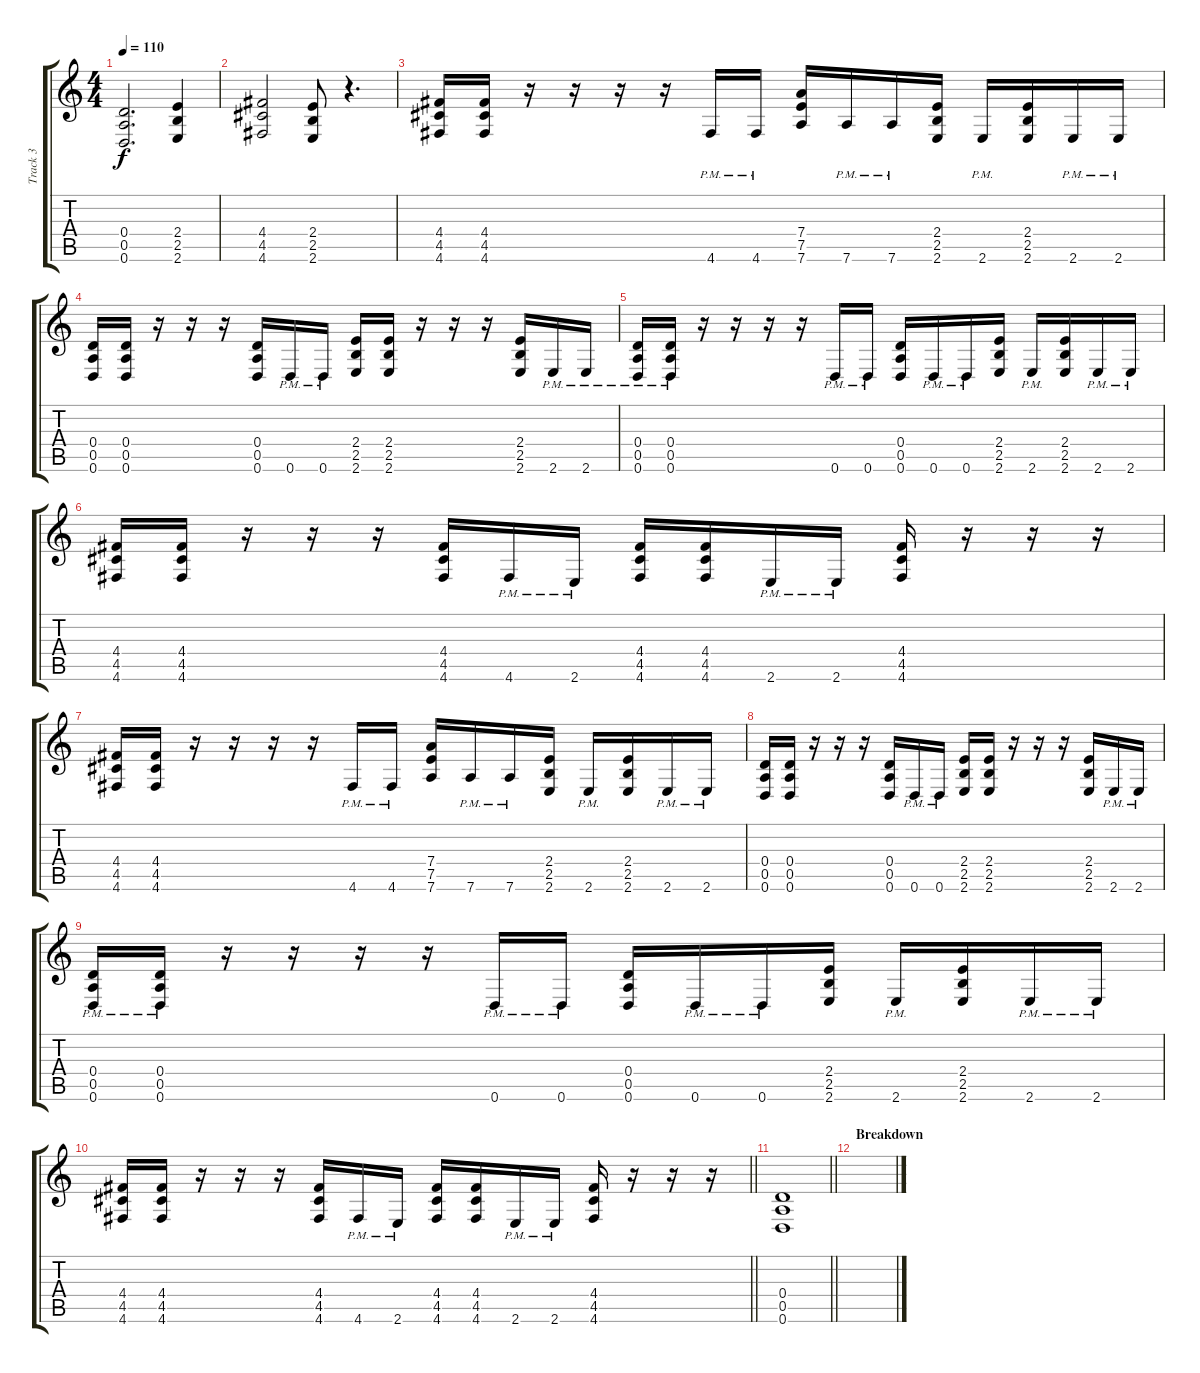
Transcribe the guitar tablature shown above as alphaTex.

\track ("Track 3" "Track 3") {instrument distortionguitar}
\staff {score tabs}
\tuning (E4 B3 G3 D3 A2 D2) {hide}
\ts (4 4)
\tempo 110
\clef g2
\ks c
(0.4 0.5 0.6).2{d dy f} (2.4 2.5 2.6).4 |
(4.4 4.5 4.6).2 (2.4 2.5 2.6).8 r.4{d} |
(4.4 4.5 4.6).16 (4.4 4.5 4.6).16 r.16 r.16 r.16 r.16 4.6{pm}.16 4.6{pm}.16 (7.4 7.5 7.6).16 7.6{pm}.16 7.6{pm}.16 (2.4 2.5 2.6).16 2.6{pm}.16 (2.4 2.5 2.6).16 2.6{pm}.16 2.6{pm}.16 |
(0.4 0.5 0.6).16 (0.4 0.5 0.6).16 r.16 r.16 r.16 (0.4 0.5 0.6).16 0.6{pm}.16 0.6{pm}.16 (2.4 2.5 2.6).16 (2.4 2.5 2.6).16 r.16 r.16 r.16 (2.4 2.5 2.6).16 2.6{pm}.16 2.6{pm}.16 |
(0.4{pm} 0.5 0.6).16 (0.4{pm} 0.5 0.6).16 r.16 r.16 r.16 r.16 0.6{pm}.16 0.6{pm}.16 (0.4 0.5 0.6).16 0.6{pm}.16 0.6{pm}.16 (2.4 2.5 2.6).16 2.6{pm}.16 (2.4 2.5 2.6).16 2.6{pm}.16 2.6{pm}.16 |
(4.4 4.5 4.6).16 (4.4 4.5 4.6).16 r.16 r.16 r.16 (4.4 4.5 4.6).16 4.6{pm}.16 2.6{pm}.16 (4.4 4.5 4.6).16 (4.4 4.5 4.6).16 2.6{pm}.16 2.6{pm}.16 (4.4 4.5 4.6).16 r.16 r.16 r.16 |
(4.4 4.5 4.6).16 (4.4 4.5 4.6).16 r.16 r.16 r.16 r.16 4.6{pm}.16 4.6{pm}.16 (7.4 7.5 7.6).16 7.6{pm}.16 7.6{pm}.16 (2.4 2.5 2.6).16 2.6{pm}.16 (2.4 2.5 2.6).16 2.6{pm}.16 2.6{pm}.16 |
(0.4 0.5 0.6).16 (0.4 0.5 0.6).16 r.16 r.16 r.16 (0.4 0.5 0.6).16 0.6{pm}.16 0.6{pm}.16 (2.4 2.5 2.6).16 (2.4 2.5 2.6).16 r.16 r.16 r.16 (2.4 2.5 2.6).16 2.6{pm}.16 2.6{pm}.16 |
(0.4{pm} 0.5 0.6).16 (0.4{pm} 0.5 0.6).16 r.16 r.16 r.16 r.16 0.6{pm}.16 0.6{pm}.16 (0.4 0.5 0.6).16 0.6{pm}.16 0.6{pm}.16 (2.4 2.5 2.6).16 2.6{pm}.16 (2.4 2.5 2.6).16 2.6{pm}.16 2.6{pm}.16 |
\barLineRight lightlight
(4.4 4.5 4.6).16 (4.4 4.5 4.6).16 r.16 r.16 r.16 (4.4 4.5 4.6).16 4.6{pm}.16 2.6{pm}.16 (4.4 4.5 4.6).16 (4.4 4.5 4.6).16 2.6{pm}.16 2.6{pm}.16 (4.4 4.5 4.6).16 r.16 r.16 r.16 |
\barLineRight lightlight
(0.4 0.5 0.6).1 |
\section ("" "Breakdown")
